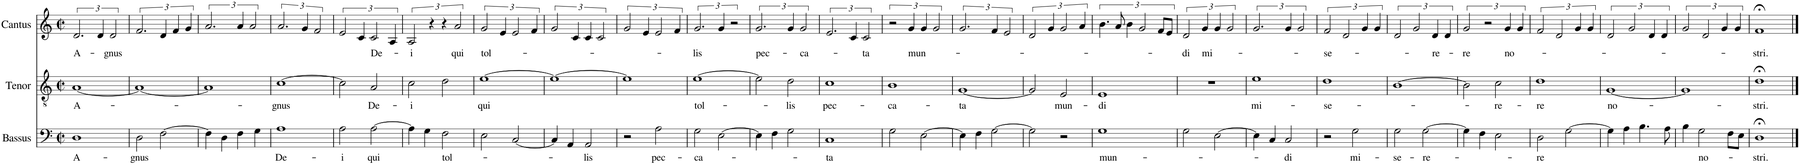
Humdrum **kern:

**kern	**text	**kern	**text	**kern	**text
*part3	*part3	*part2	*part2	*part1	*part1
*staff3	*staff3	*staff2	*staff2	*staff1	*staff1
*I"Bassus	*	*I"Tenor	*	*I"Cantus	*
*I'B.	*	*I'T.	*	*I'C.	*
*clefF4	*	*clefGv2	*	*clefG2	*
*k[]	*	*k[]	*	*k[]	*
*M2/2	*	*M2/2	*	*M2/2	*
*met(c|)	*	*met(c|)	*	*met(c|)	*
=1	=1	=1	=1	=1	=1
!	!LO:LY:b	!	!LO:LY:b	!	!LO:LY:b
1D	A-	[1A	A-	3.d/	A-
.	.	.	.	6d/	.
!	!	!	!	!	!LO:LY:b
.	.	.	.	3d/	gnus
=2	=2	=2	=2	=2	=2
!	!LO:LY:b	!	!	!	!
2D\	-gnus	1A_	.	3.f/	.
[2F\	.	.	.	6d/	.
.	.	.	.	6f/	.
.	.	.	.	6g/	.
=3	=3	=3	=3	=3	=3
4F\]	.	1A]	.	3.a/	.
4D\	.	.	.	.	.
4F\	.	.	.	6a/	.
.	.	.	.	3a/	.
4G\	.	.	.	.	.
=4	=4	=4	=4	=4	=4
!	!LO:LY:b	!	!LO:LY:b	!	!
1A	De-	[1c	-gnus	3.a/	.
.	.	.	.	6g/	.
.	.	.	.	3f/	.
=5	=5	=5	=5	=5	=5
!	!LO:LY:b	!	!	!	!
2A\	-i	2c\]	.	3e/	.
.	.	.	.	6c/	.
!	!LO:LY:b	!	!LO:LY:b	!	!LO:LY:b
[2A\	qui	2A/	De-	3c/	De-
.	.	.	.	6A/	.
=6	=6	=6	=6	=6	=6
!	!	!	!LO:LY:b	!	!LO:LY:b
4A\]	.	2c\	-i	3A/	-i
4G\	.	.	.	.	.
.	.	.	.	6r	.
!	!LO:LY:b	!	!	!	!
2F\	tol-	2d\	.	6r	.
!	!	!	!	!	!LO:LY:b
.	.	.	.	3a/	qui
=7	=7	=7	=7	=7	=7
!	!	!	!LO:LY:b	!	!LO:LY:b
2E\	.	[1e	qui	3g/	tol-
.	.	.	.	6e/	.
[2C/	.	.	.	3e/	.
.	.	.	.	6f/	.
=8	=8	=8	=8	=8	=8
4C/]	.	1e_	.	3g/	.
4AA/	.	.	.	.	.
.	.	.	.	6c/	.
!	!LO:LY:b	!	!	!	!
2AA/	-lis	.	.	6c/	.
.	.	.	.	3c/	.
=9	=9	=9	=9	=9	=9
2r	.	1e]	.	3g/	.
.	.	.	.	6e/	.
!	!LO:LY:b	!	!	!	!
2A\	pec-	.	.	3e/	.
.	.	.	.	6f/	.
=10	=10	=10	=10	=10	=10
!	!LO:LY:b	!	!LO:LY:b	!	!LO:LY:b
2G\	-ca-	[1e	tol-	3.g/	-lis
[2E\	.	.	.	6g/	.
.	.	.	.	3r	.
=11	=11	=11	=11	=11	=11
!	!	!	!	!	!LO:LY:b
4E\]	.	2e\]	.	3.g/	pec-
4F\	.	.	.	.	.
!	!	!	!LO:LY:b	!	!
2G\	.	2d\	-lis	6g/	.
!	!	!	!	!	!LO:LY:b
.	.	.	.	3g/	-ca-
=12	=12	=12	=12	=12	=12
!	!LO:LY:b	!	!LO:LY:b	!	!
1C	-ta	1c	pec-	3.e/	.
.	.	.	.	6c/	.
!	!	!	!	!	!LO:LY:b
.	.	.	.	3c/	-ta
=13	=13	=13	=13	=13	=13
!	!	!	!LO:LY:b	!	!
2G\	.	1B	-ca-	3r	.
!	!	!	!	!	!LO:LY:b
.	.	.	.	6g/	mun-
[2E\	.	.	.	6g/	.
.	.	.	.	3g/	.
=14	=14	=14	=14	=14	=14
!	!	!	!LO:LY:b	!	!
4E\]	.	[1G	-ta	3.g/	.
4F\	.	.	.	.	.
[2G\	.	.	.	6f/	.
.	.	.	.	3e/	.
=15	=15	=15	=15	=15	=15
2G\]	.	2G/]	.	3d/	.
.	.	.	.	6g/	.
!	!	!	!LO:LY:b	!	!
2r	.	2E/	mun-	3g/	.
.	.	.	.	6a/	.
=16	=16	=16	=16	=16	=16
!	!LO:LY:b	!	!LO:LY:b	!	!
1G	mun-	1E	-di	6.b\	.
.	.	.	.	12a/	.
.	.	.	.	6b\	.
.	.	.	.	3g/	.
.	.	.	.	12f/L	.
.	.	.	.	12e/J	.
=17	=17	=17	=17	=17	=17
!	!	!	!	!	!LO:LY:b
2G\	.	1r	.	3d/	-di
!	!	!	!	!	!LO:LY:b
.	.	.	.	6g/	mi-
[2E\	.	.	.	6g/	.
.	.	.	.	3g/	.
=18	=18	=18	=18	=18	=18
!	!	!	!LO:LY:b	!	!
4E\]	.	1e	mi-	3.g/	.
4C/	.	.	.	.	.
!	!LO:LY:b	!	!	!	!
2C/	-di	.	.	6g/	.
.	.	.	.	3g/	.
=19	=19	=19	=19	=19	=19
!	!	!	!LO:LY:b	!	!LO:LY:b
2r	.	1d	-se-	3f/	-se-
.	.	.	.	3d/	.
!	!LO:LY:b	!	!	!	!
2G\	mi-	.	.	.	.
.	.	.	.	6g/	.
.	.	.	.	6g/	.
=20	=20	=20	=20	=20	=20
!	!LO:LY:b	!	!	!	!
2G\	-se-	[1B	.	3d/	.
.	.	.	.	3g/	.
!	!LO:LY:b	!	!	!	!
[2G\	-re-	.	.	.	.
!	!	!	!	!	!LO:LY:b
.	.	.	.	6d/	-re-
.	.	.	.	6d/	.
=21	=21	=21	=21	=21	=21
!	!	!	!	!	!LO:LY:b
4G\]	.	2B\]	.	3g/	-re
4F\	.	.	.	.	.
.	.	.	.	3r	.
!	!	!	!LO:LY:b	!	!
2E\	.	2c\	-re-	.	.
!	!	!	!	!	!LO:LY:b
.	.	.	.	6g/	no-
.	.	.	.	6g/	.
=22	=22	=22	=22	=22	=22
!	!LO:LY:b	!	!LO:LY:b	!	!
2D\	-re	1d	-re	3f/	.
.	.	.	.	3d/	.
[2G\	.	.	.	.	.
.	.	.	.	6g/	.
.	.	.	.	6g/	.
=23	=23	=23	=23	=23	=23
!	!	!	!LO:LY:b	!	!
4G\]	.	[1G	no-	3d/	.
4A\	.	.	.	.	.
.	.	.	.	3g/	.
4.B\	.	.	.	.	.
.	.	.	.	6d/	.
.	.	.	.	6d/	.
8A\	.	.	.	.	.
=24	=24	=24	=24	=24	=24
4B\	.	1G]	.	3g/	.
!	!LO:LY:b	!	!	!	!
2G\	no-	.	.	.	.
.	.	.	.	3d/	.
.	.	.	.	6g/	.
8F\L	.	.	.	.	.
.	.	.	.	6g/	.
8E\J	.	.	.	.	.
=25	=25	=25	=25	=25	=25
!	!LO:LY:b	!	!LO:LY:b	!	!LO:LY:b
1D;<	-stri.	1d;<	-stri.	1f;<	-stri.
==	==	==	==	==	==
*-	*-	*-	*-	*-	*-
